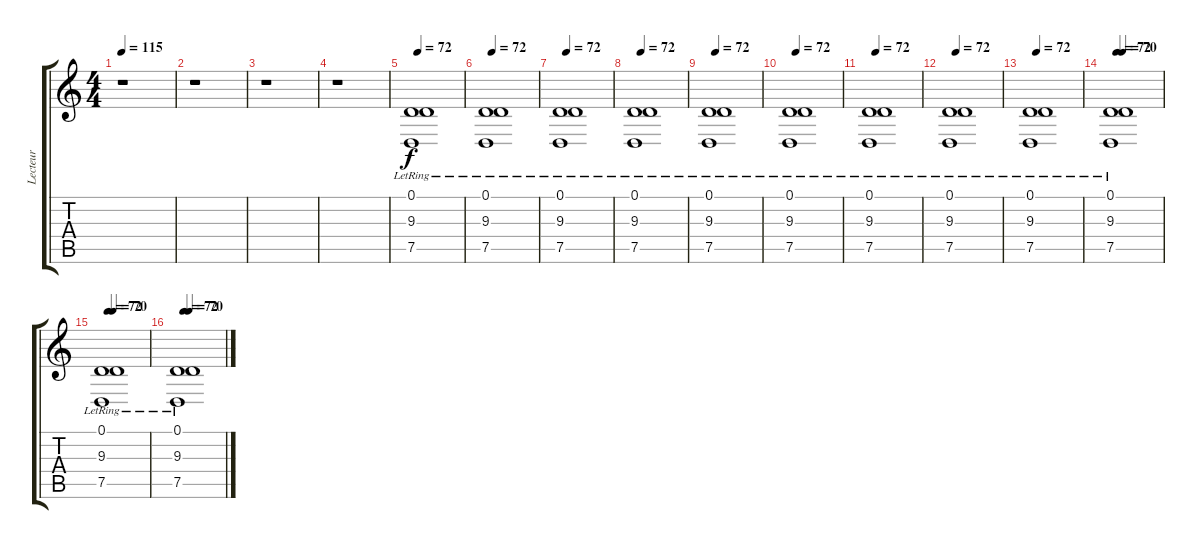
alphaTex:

\track ("Lecteur" "Lecteur") {instrument choiraahs}
\staff {score tabs}
\tuning (D4 A3 F3 C3 G2 D2) {hide}
\ts (4 4)
\tempo 115
\clef g2
\ks c
r.1{dy f instrument choiraahs} |
r.1 |
r.1 |
r.1 |
\tempo 70
\tempo 72
(0.1{lr} 9.3{lr} 7.5).1{instrument tubularbells} |
\tempo 70
\tempo 72
(0.1{lr} 9.3{lr} 7.5).1{instrument tubularbells} |
\tempo 70
\tempo 72
(0.1{lr} 9.3{lr} 7.5).1{instrument tubularbells} |
\tempo 70
\tempo 72
(0.1{lr} 9.3{lr} 7.5).1{instrument tubularbells} |
\tempo 70
\tempo 72
(0.1{lr} 9.3{lr} 7.5).1{instrument tubularbells} |
\tempo 70
\tempo 72
(0.1{lr} 9.3{lr} 7.5).1{instrument tubularbells} |
\tempo 70
\tempo 72
(0.1{lr} 9.3{lr} 7.5).1{instrument tubularbells} |
\tempo 70
\tempo 72
(0.1{lr} 9.3{lr} 7.5).1{instrument tubularbells} |
\tempo 70
\tempo 72
(0.1{lr} 9.3{lr} 7.5).1{instrument tubularbells} |
\tempo (70 0.125)
\tempo 72
(0.1{lr} 9.3{lr} 7.5).1{instrument tubularbells} |
\tempo (70 0.125)
\tempo 72
(0.1{lr} 9.3{lr} 7.5).1{instrument tubularbells} |
\tempo (70 0.125)
\tempo 72
(0.1{lr} 9.3{lr} 7.5).1{instrument tubularbells}
